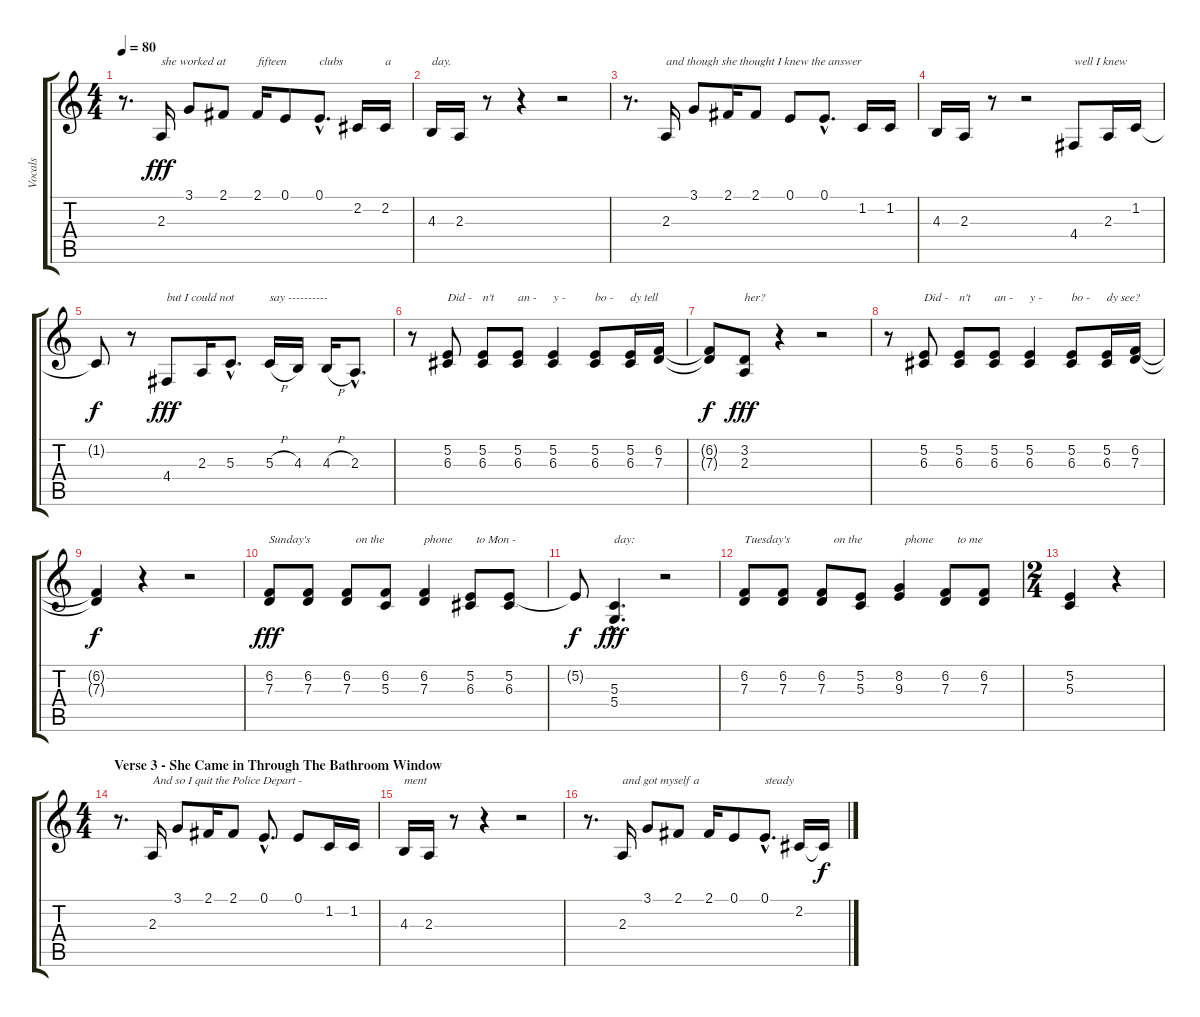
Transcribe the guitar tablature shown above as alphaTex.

\track ("Vocals" "Vocals") {instrument choiraahs}
\staff {score tabs}
\tuning (E4 B3 G3 D3 A2 E2) {hide}
\ts (4 4)
\tempo 80
\clef g2
\ks c
r.8{d dy fff} 2.3.16{txt "she worked at"} 3.1.8 2.1.8 2.1.16{txt "fifteen"} 0.1.8 0.1{hac}.8{d txt "clubs"} 2.2.16 2.2.16{txt "a"} |
4.3.16{txt "day."} 2.3.16 r.8 r.4 r.2 |
r.8{d} 2.3.16{txt "and though she thought I knew the answer"} 3.1.8 2.1.16 2.1.8 0.1.8 0.1{hac}.8{d} 1.2.16 1.2.16 |
4.3.16 2.3.16 r.8 r.2 4.4.8{txt "well I knew"} 2.3.16 1.2.16 |
1.2{t}.8{dy f} r.8 4.4.8{txt "but I could not" dy fff} 2.3.16 5.3{hac}.8{d txt " "} 5.3{h}.16{txt "say ----------"} 4.3.16 4.3{h}.16{txt " "} 2.3{hac}.8{d} |
r.8 (5.2 6.3).8{txt "Did -"} (5.2 6.3).8{txt "n't"} (5.2 6.3).8{txt "an -"} (5.2 6.3).4{txt "y -"} (5.2 6.3).8{txt "bo -"} (5.2 6.3).16{txt "dy tell"} (6.2 7.3).16 |
(6.2{t} 7.3{t}).8{dy f} (3.2 2.3).8{txt "her?" dy fff} r.4 r.2 |
r.8 (5.2 6.3).8{txt "Did -"} (5.2 6.3).8{txt "n't"} (5.2 6.3).8{txt "an -"} (5.2 6.3).4{txt "y -"} (5.2 6.3).8{txt "bo -"} (5.2 6.3).16{txt "dy see?"} (6.2 7.3).16 |
(6.2{t} 7.3{t}).4{dy f} r.4 r.2 |
(6.2 7.3).8{txt "Sunday's" dy fff} (6.2 7.3).8 (6.2 7.3).8{txt "   on the"} (6.2 5.3).8 (6.2 7.3).4{txt "phone"} (5.2 6.3).8{txt "  to Mon -"} (5.2 6.3).8 |
5.2{t}.8{dy f} (5.3{hac} 5.4{hac}).4{d txt "day:" dy fff} r.2 |
(6.2 7.3).8{txt "Tuesday's"} (6.2 7.3).8 (6.2 7.3).8{txt "    on the"} (5.2 5.3).8 (8.2 9.3).4{txt "  phone"} (6.2 7.3).8{txt "    to me"} (6.2 7.3).8 |
\ts (2 4)
(5.2 5.3).4 r.4 |
\ts (4 4)
\section ("" "Verse 3 - She Came in Through The Bathroom Window")
r.8{d} 2.3.16{txt "And so I quit the Police Depart -"} 3.1.8 2.1.16 2.1.8 0.1{hac}.8{d} 0.1.8 1.2.16 1.2.16 |
4.3.16{txt "ment"} 2.3.16 r.8 r.4 r.2 |
r.8{d} 2.3.16{txt "and got myself a"} 3.1.8 2.1.8 2.1.16{txt " "} 0.1.8 0.1{hac}.8{d txt "steady"} 2.2.16 2.2{t}.16{txt " " dy f}
